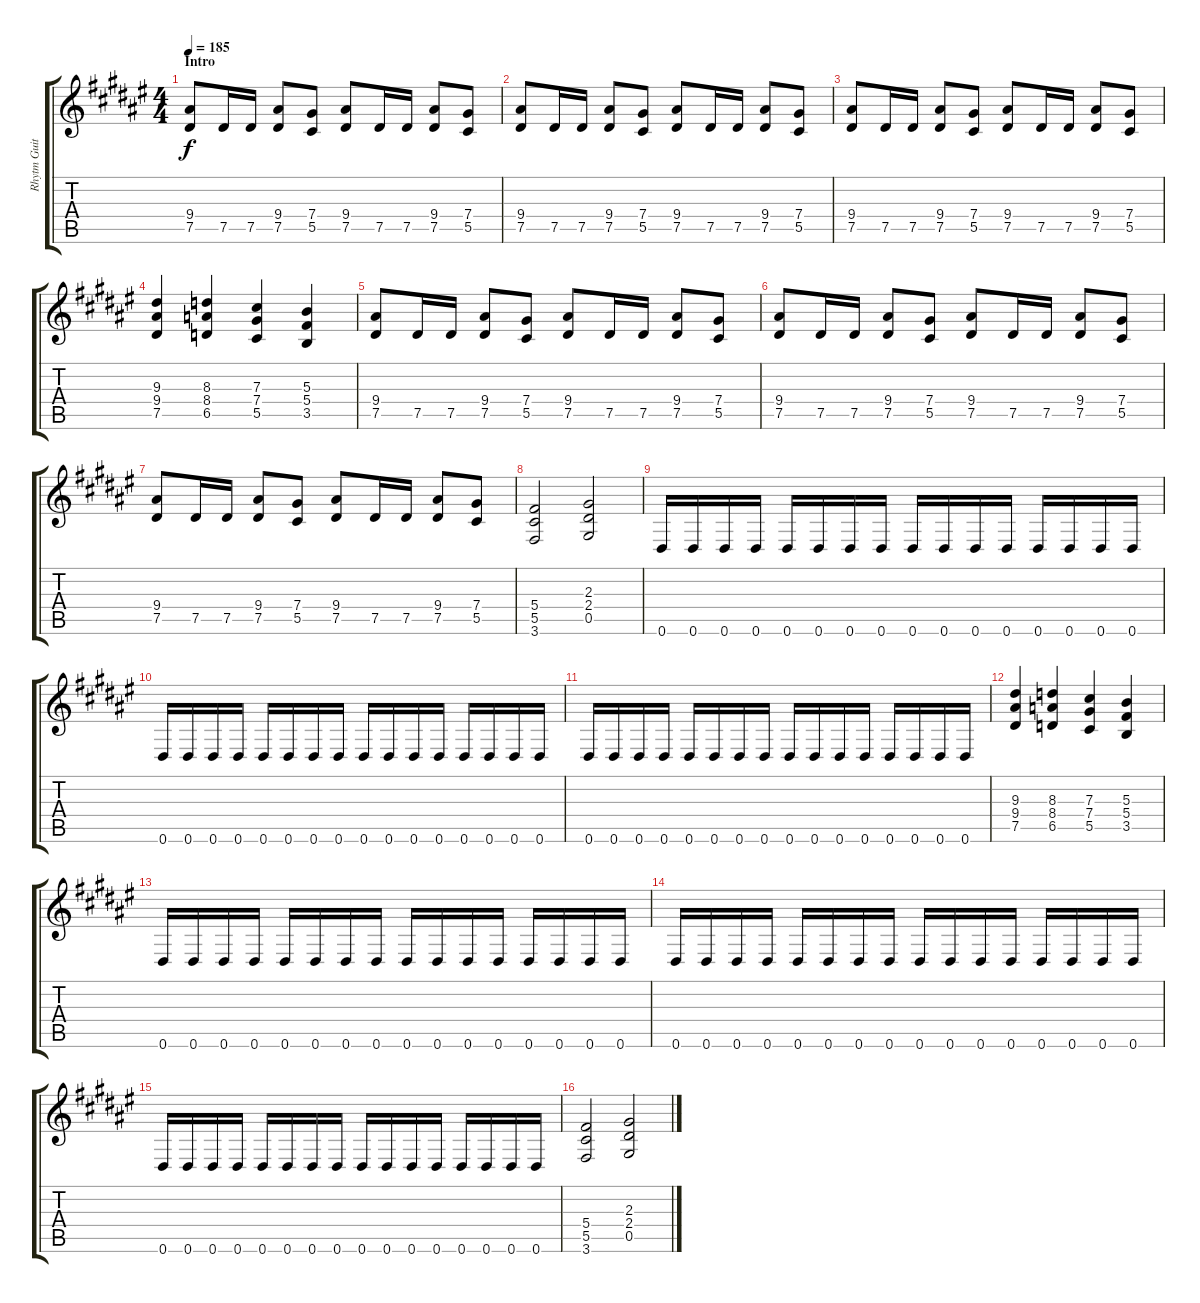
\track ("Rhytm Guitar" "Rhytm Guit") {instrument distortionguitar}
\staff {score tabs}
\tuning (Eb4 Bb3 Gb3 Db3 Ab2 Eb2) {hide}
\ts (4 4)
\section ("" "Intro")
\tempo 185
\clef g2
\ks d#minor
(9.4 7.5).8{dy f instrument distortionguitar} 7.5.16 7.5.16 (9.4 7.5).8 (7.4 5.5).8 (9.4 7.5).8 7.5.16 7.5.16 (9.4 7.5).8 (7.4 5.5).8 |
(9.4 7.5).8 7.5.16 7.5.16 (9.4 7.5).8 (7.4 5.5).8 (9.4 7.5).8 7.5.16 7.5.16 (9.4 7.5).8 (7.4 5.5).8 |
(9.4 7.5).8 7.5.16 7.5.16 (9.4 7.5).8 (7.4 5.5).8 (9.4 7.5).8 7.5.16 7.5.16 (9.4 7.5).8 (7.4 5.5).8 |
(9.3 9.4 7.5).4 (8.3 8.4 6.5).4 (7.3 7.4 5.5).4 (5.3 5.4 3.5).4 |
(9.4 7.5).8 7.5.16 7.5.16 (9.4 7.5).8 (7.4 5.5).8 (9.4 7.5).8 7.5.16 7.5.16 (9.4 7.5).8 (7.4 5.5).8 |
(9.4 7.5).8 7.5.16 7.5.16 (9.4 7.5).8 (7.4 5.5).8 (9.4 7.5).8 7.5.16 7.5.16 (9.4 7.5).8 (7.4 5.5).8 |
(9.4 7.5).8 7.5.16 7.5.16 (9.4 7.5).8 (7.4 5.5).8 (9.4 7.5).8 7.5.16 7.5.16 (9.4 7.5).8 (7.4 5.5).8 |
(5.4 5.5 3.6).2 (2.3 2.4 0.5).2 |
0.6.16 0.6.16 0.6.16 0.6.16 0.6.16 0.6.16 0.6.16 0.6.16 0.6.16 0.6.16 0.6.16 0.6.16 0.6.16 0.6.16 0.6.16 0.6.16 |
0.6.16 0.6.16 0.6.16 0.6.16 0.6.16 0.6.16 0.6.16 0.6.16 0.6.16 0.6.16 0.6.16 0.6.16 0.6.16 0.6.16 0.6.16 0.6.16 |
0.6.16 0.6.16 0.6.16 0.6.16 0.6.16 0.6.16 0.6.16 0.6.16 0.6.16 0.6.16 0.6.16 0.6.16 0.6.16 0.6.16 0.6.16 0.6.16 |
(9.3 9.4 7.5).4 (8.3 8.4 6.5).4 (7.3 7.4 5.5).4 (5.3 5.4 3.5).4 |
0.6.16 0.6.16 0.6.16 0.6.16 0.6.16 0.6.16 0.6.16 0.6.16 0.6.16 0.6.16 0.6.16 0.6.16 0.6.16 0.6.16 0.6.16 0.6.16 |
0.6.16 0.6.16 0.6.16 0.6.16 0.6.16 0.6.16 0.6.16 0.6.16 0.6.16 0.6.16 0.6.16 0.6.16 0.6.16 0.6.16 0.6.16 0.6.16 |
0.6.16 0.6.16 0.6.16 0.6.16 0.6.16 0.6.16 0.6.16 0.6.16 0.6.16 0.6.16 0.6.16 0.6.16 0.6.16 0.6.16 0.6.16 0.6.16 |
(5.4 5.5 3.6).2 (2.3 2.4 0.5).2
